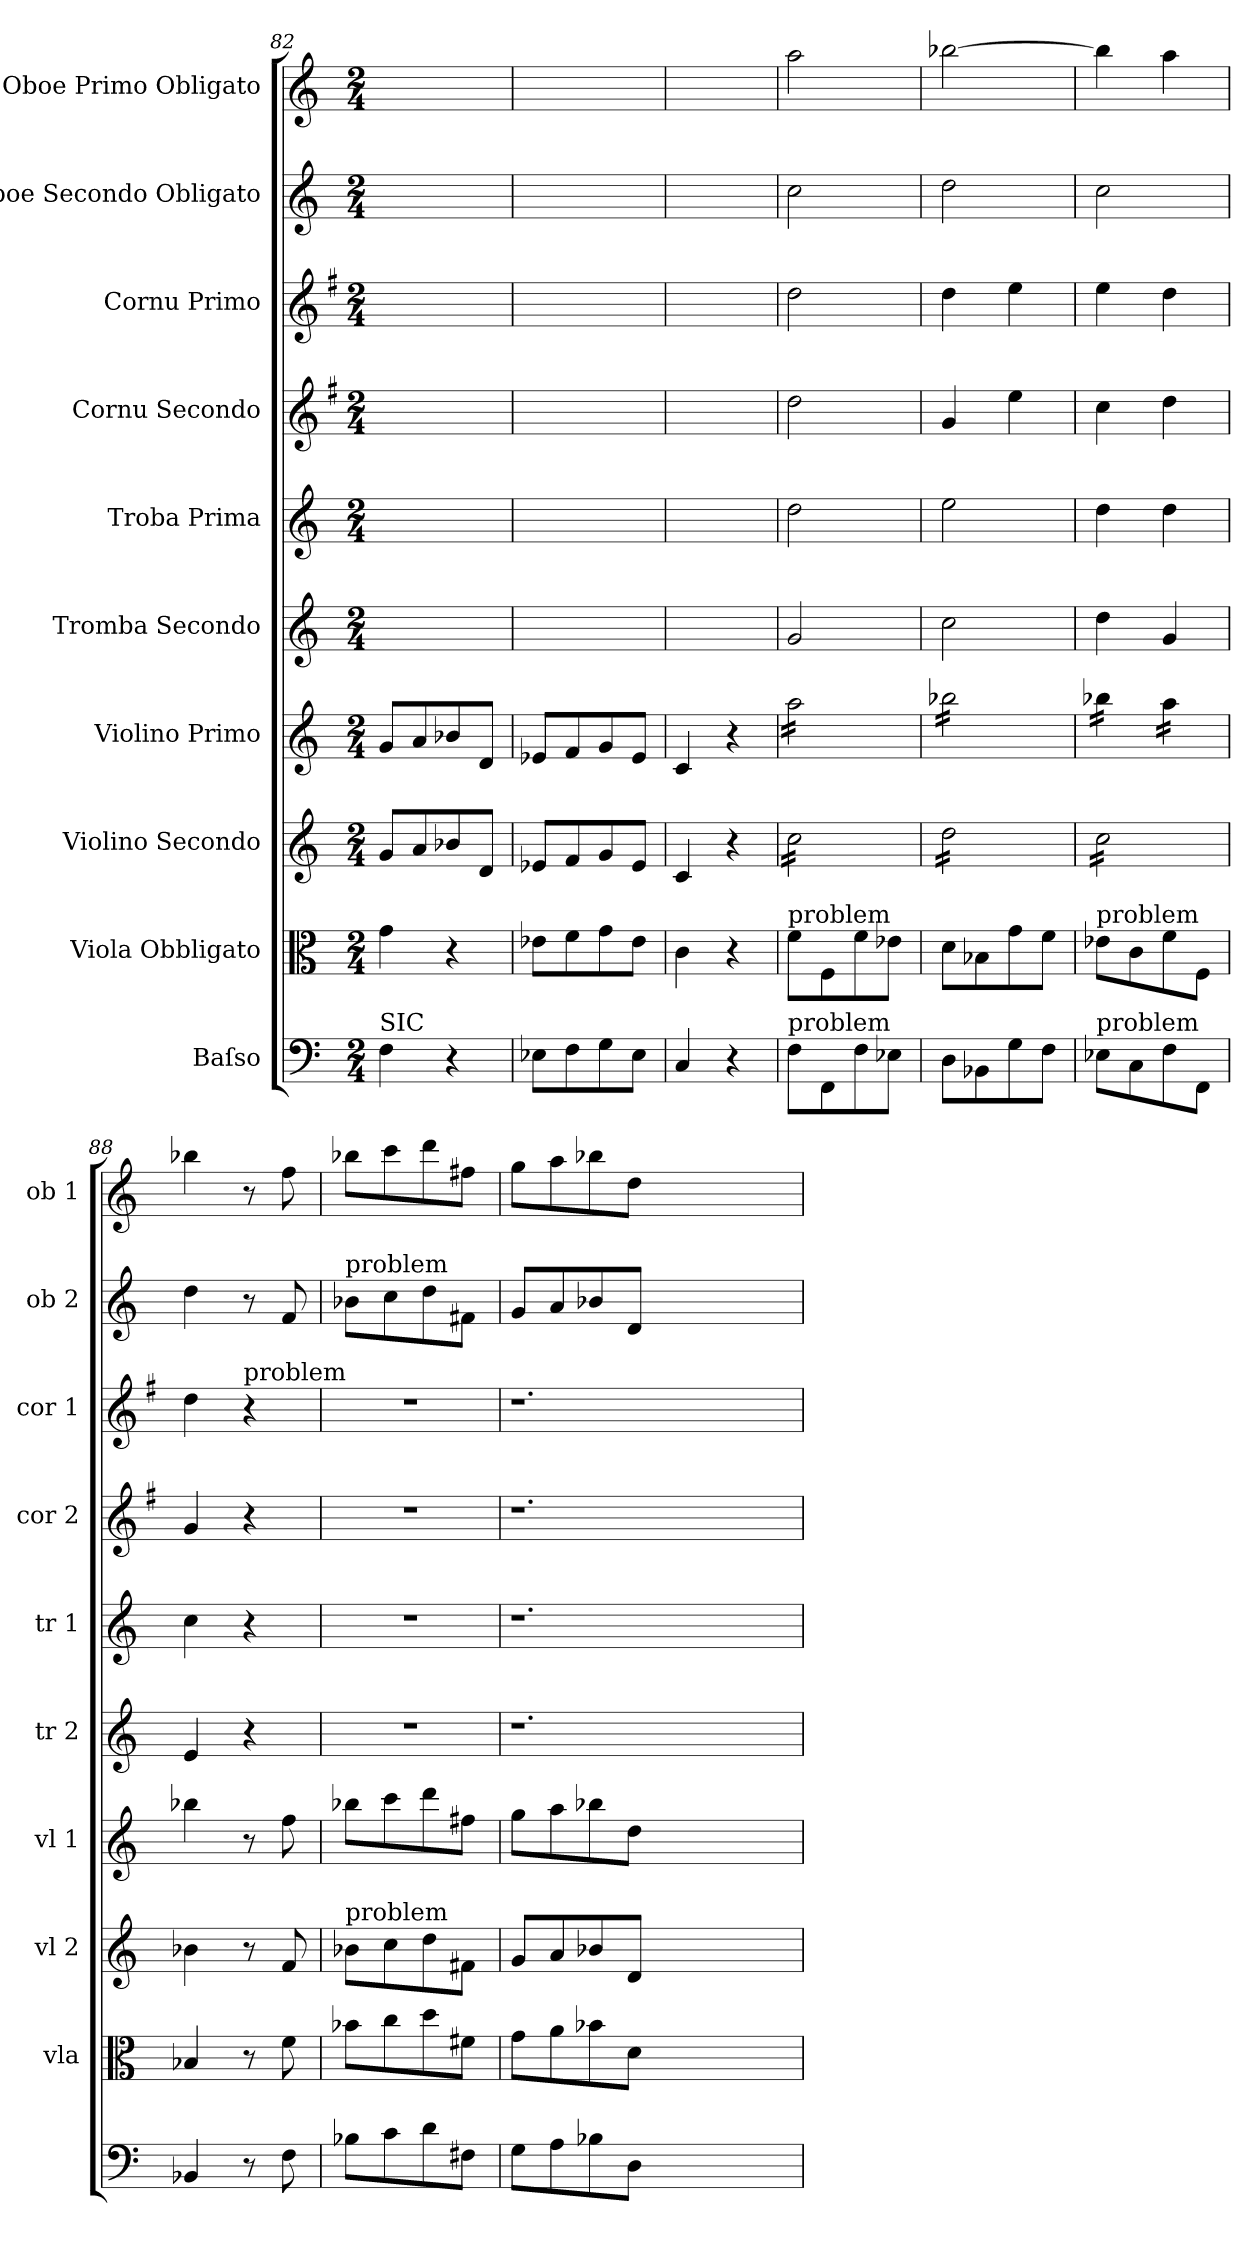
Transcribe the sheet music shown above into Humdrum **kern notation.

**kern	**kern	**kern	**kern	**kern	**kern	**kern	**kern	**kern	**kern
*part10	*part9	*part8	*part7	*part6	*part5	*part4	*part3	*part2	*part1
*staff10	*staff9	*staff8	*staff7	*staff6	*staff5	*staff4	*staff3	*staff2	*staff1
*I"Baſso	*I"Viola Obbligato	*I"Violino Secondo	*I"Violino Primo	*I"Tromba Secondo	*I"Troba Prima	*I"Cornu Secondo	*I"Cornu Primo	*I"Oboe Secondo Obligato	*I"Oboe Primo Obligato
*	*I'vla	*I'vl 2	*I'vl 1	*I'tr 2	*I'tr 1	*I'cor 2	*I'cor 1	*I'ob 2	*I'ob 1
*clefF4	*clefC3	*clefG2	*clefG2	*clefG2	*clefG2	*clefG2	*clefG2	*clefG2	*clefG2
*	*	*	*	*ITrd1c2	*ITrd1c2	*ITrd5c9	*ITrd5c9	*	*
*	*	*	*	*k[b-e-]	*k[b-e-]	*k[b-e-]	*k[b-e-]	*	*
*M2/4	*M2/4	*M2/4	*M2/4	*M2/4	*M2/4	*M2/4	*M2/4	*M2/4	*M2/4
=82	=82	=82	=82	=82	=82	=82	=82	=82	=82
!LO:TX:a:t=SIC	!	!	!	!	!	!	!	!	!
4F\	4g\	8g/L	8g/L	2ryy	2ryy	2ryy	2ryy	2ryy	2ryy
.	.	8a/	8a/	.	.	.	.	.	.
4r	4r	8b-/	8b-/	.	.	.	.	.	.
.	.	8d/J	8d/J	.	.	.	.	.	.
=83	=83	=83	=83	=83	=83	=83	=83	=83	=83
8E-\L	8e-\L	8e-/L	8e-/L	2ryy	2ryy	2ryy	2ryy	2ryy	2ryy
8F\	8f\	8f/	8f/	.	.	.	.	.	.
8G\	8g\	8g/	8g/	.	.	.	.	.	.
8E-\J	8e-\J	8e-/J	8e-/J	.	.	.	.	.	.
=84	=84	=84	=84	=84	=84	=84	=84	=84	=84
4C/	4c\	4c/	4c/	2ryy	2ryy	2ryy	2ryy	2ryy	2ryy
4r	4r	4r	4r	.	.	.	.	.	.
=85	=85	=85	=85	=85	=85	=85	=85	=85	=85
!	!LO:TX:a:t=problem	!	!	!	!	!	!	!	!
!LO:TX:a:t=problem	!	!	!	!	!	!	!	!	!
*	*	*tremolo	*	*	*	*	*	*	*
*	*	*	*tremolo	*	*	*	*	*	*
8F\L	8f\L	16cc\LL	16aa\LL	2f/	2cc\	2f\	2f\	2cc\	2aa\
.	.	16cc\	16aa\	.	.	.	.	.	.
8FF/	8F/	16cc\	16aa\	.	.	.	.	.	.
.	.	16cc\	16aa\	.	.	.	.	.	.
8F\	8f\	16cc\	16aa\	.	.	.	.	.	.
.	.	16cc\	16aa\	.	.	.	.	.	.
8E-\J	8e-\J	16cc\	16aa\	.	.	.	.	.	.
.	.	16cc\JJ	16aa\JJ	.	.	.	.	.	.
=86	=86	=86	=86	=86	=86	=86	=86	=86	=86
8D\L	8d\L	16dd\LL	16bb-\LL	2b-\	2dd\	4B-/	4f\	2dd\	[2bb-\
.	.	16dd\	16bb-\	.	.	.	.	.	.
8BB-\	8B-\	16dd\	16bb-\	.	.	.	.	.	.
.	.	16dd\	16bb-\	.	.	.	.	.	.
8G\	8g\	16dd\	16bb-\	.	.	4g\	4g\	.	.
.	.	16dd\	16bb-\	.	.	.	.	.	.
8F\J	8f\J	16dd\	16bb-\	.	.	.	.	.	.
.	.	16dd\JJ	16bb-\JJ	.	.	.	.	.	.
=87	=87	=87	=87	=87	=87	=87	=87	=87	=87
!	!LO:TX:a:t=problem	!	!	!	!	!	!	!	!
!LO:TX:a:t=problem	!	!	!	!	!	!	!	!	!
8E-\L	8e-\L	16cc\LL	16bb-\LL	4cc\	4cc\	4e-\	4g\	2cc\	4bb-\]
.	.	16cc\	16bb-\	.	.	.	.	.	.
8C\	8c\	16cc\	16bb-\	.	.	.	.	.	.
.	.	16cc\	16bb-\JJ	.	.	.	.	.	.
8F\	8f\	16cc\	16aa\LL	4f/	4cc\	4f\	4f\	.	4aa\
.	.	16cc\	16aa\	.	.	.	.	.	.
8FF/J	8F/J	16cc\	16aa\	.	.	.	.	.	.
.	.	16cc\JJ	16aa\JJ	.	.	.	.	.	.
*	*	*	*Xtremolo	*	*	*	*	*	*
*	*	*Xtremolo	*	*	*	*	*	*	*
=88	=88	=88	=88	=88	=88	=88	=88	=88	=88
4BB-/	4B-/	4b-\	4bb-\	4d/	4b-\	4B-/	4f\	4dd\	4bb-\
!	!	!	!	!	!	!	!LO:TX:a:t=problem	!	!
8r	8r	8r	8r	4r	4r	4r	4r	8r	8r
8F\	8f\	8f/	8ff\	.	.	.	.	8f/	8ff\
=89	=89	=89	=89	=89	=89	=89	=89	=89	=89
!	!	!	!	!	!	!	!	!LO:TX:a:t=problem	!
!	!	!LO:TX:a:t=problem	!	!	!	!	!	!	!
8B-\L	8b-\L	8b-\L	8bb-\L	2r	2r	2r	2r	8b-\L	8bb-\L
8c\	8cc\	8cc\	8ccc\	.	.	.	.	8cc\	8ccc\
8d\	8dd\	8dd\	8ddd\	.	.	.	.	8dd\	8ddd\
8F#X\J	8f#X\J	8f#X/J	8ff#X\J	.	.	.	.	8f#X/J	8ff#X\J
=90	=90	=90	=90	=90	=90	=90	=90	=90	=90
8G\L	8g\L	8g/L	8gg\L	1.r	1.r	1.r	1.r	8g/L	8gg\L
8A\	8a\	8a/	8aa\	.	.	.	.	8a/	8aa\
8B-\	8b-\	8b-/	8bb-\	.	.	.	.	8b-/	8bb-\
8D\J	8d\J	8d/J	8dd\J	.	.	.	.	8d/J	8dd\J
1ryy	1ryy	1ryy	1ryy	.	.	.	.	1ryy	1ryy
=	=	=	=	=	=	=	=	=	=
*-	*-	*-	*-	*-	*-	*-	*-	*-	*-
